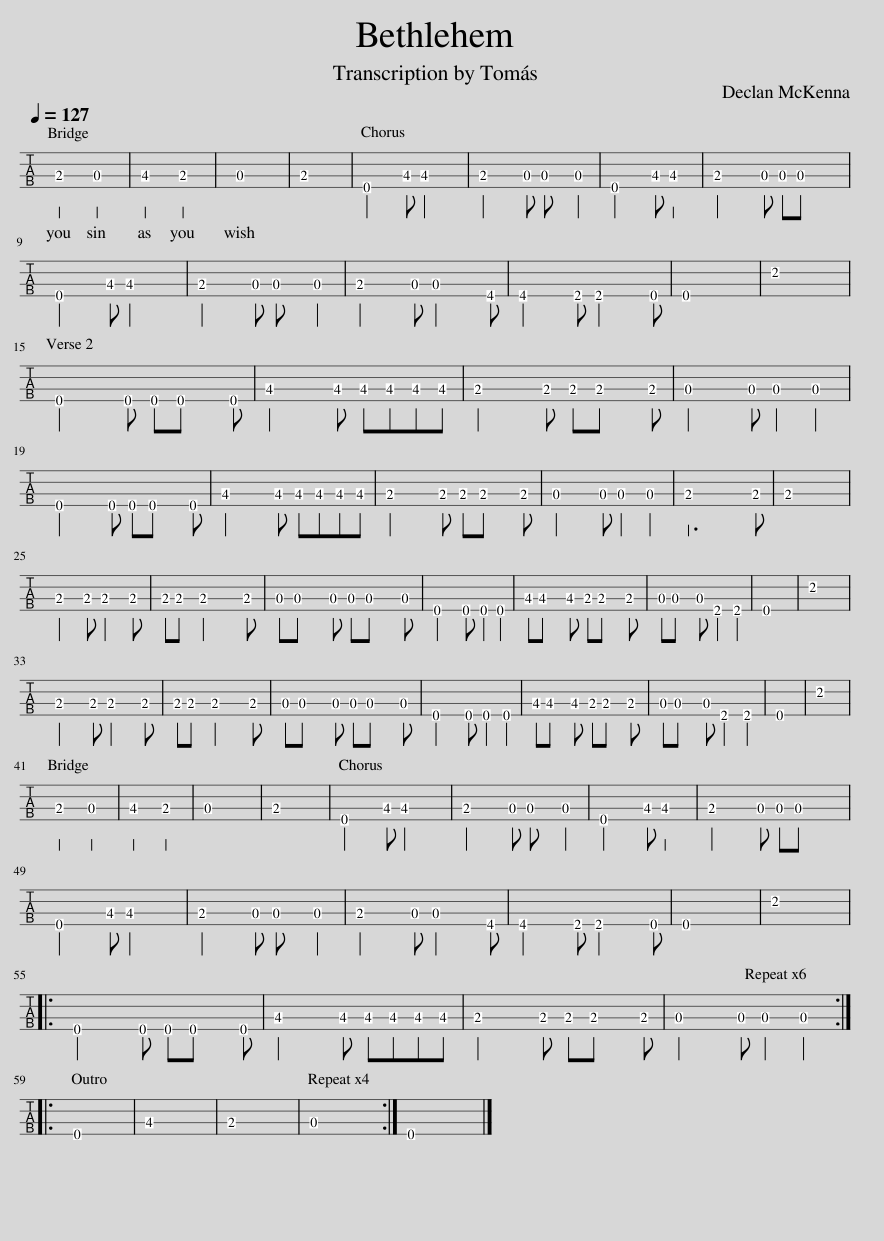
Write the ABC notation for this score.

X:1
L:1/8
Q:1/4=127
M:4/4
I:linebreak $
K:G
V:1 tab transpose=-12 stafflines=4 strings=E2,A2,D3,G3
V:1
 !3!B,,,4 !3!A,,,4 | !3!^C,,4 !3!B,,,4 | !3!A,,,8 | !3!B,,,8 | !4!E,,,2 x !3!^C,, !3!C,,2 x2 | %5
 !3!B,,,2 x !3!A,,, !3!A,,, x !3!A,,,2 | !4!E,,,2 x !3!^C,, !3!C,,4 | !3!B,,,2 x !3!A,,, !3!A,,,!3!A,,, x x |$ !4!E,,,2 x !3!^C,, !3!C,,2 x2 | !3!B,,,2 x !3!A,,, !3!A,,, x !3!A,,,2 | %10
 !3!B,,,2 x !3!A,,, !3!A,,,2 x !4!^G,,, | !4!_A,,,2 x !4!F,,, !4!F,,,2 x !4!E,,, | !4!E,,,8 | !2!E,,8 |$ !4!E,,,2 x !4!E,,, !4!E,,,!4!E,,, x !4!E,,, | %15
 !3!^C,,2 x !3!C,, !3!C,,!3!C,,!3!C,,!3!C,, | !3!B,,,2 x !3!B,,, !3!B,,,!3!B,,, x !3!B,,, | !3!A,,,2 x !3!A,,, !3!A,,,2 !3!A,,,2 |$ !4!E,,,2 x !4!E,,, !4!E,,,!4!E,,, x !4!E,,, | !3!^C,,2 x !3!C,, !3!C,,!3!C,,!3!C,,!3!C,, | %20
 !3!B,,,2 x !3!B,,, !3!B,,,!3!B,,, x !3!B,,, | !3!A,,,2 x !3!A,,, !3!A,,,2 !3!A,,,2 | !3!B,,,6 x !3!B,,, | !3!B,,,8 |$ !3!B,,,2 x !3!B,,, !3!B,,,2 x !3!B,,, | %25
 !3!B,,,!3!B,,, x !3!B,,,2 x x !3!B,,, | !3!A,,,!3!A,,, x !3!A,,, !3!A,,,!3!A,,, x !3!A,,, | !4!E,,,2 x !4!E,,, !4!E,,,2 !4!E,,,2 | !3!^C,,!3!C,, x !3!C,, !3!B,,,!3!B,,, x !3!B,,, | !3!A,,,!3!A,,, x !3!A,,, !4!F,,,2 !4!F,,,2 | %30
 !4!E,,,8 | !2!E,,8 |$ !3!B,,,2 x !3!B,,, !3!B,,,2 x !3!B,,, | !3!B,,,!3!B,,, x !3!B,,,2 x x !3!B,,, | !3!A,,,!3!A,,, x !3!A,,, !3!A,,,!3!A,,, x !3!A,,, | %35
 !4!E,,,2 x !4!E,,, !4!E,,,2 !4!E,,,2 | !3!^C,,!3!C,, x !3!C,, !3!B,,,!3!B,,, x !3!B,,, | !3!A,,,!3!A,,, x !3!A,,, !4!F,,,2 !4!F,,,2 | !4!E,,,8 | !2!E,,8 |$ %40
 !3!B,,,4 !3!A,,,4 | !3!^C,,4 !3!B,,,4 | !3!A,,,8 | !3!B,,,8 | !4!E,,,2 x !3!^C,, !3!C,,2 x2 | %45
 !3!B,,,2 x !3!A,,, !3!A,,, x !3!A,,,2 | !4!E,,,2 x !3!^C,, !3!C,,4 | !3!B,,,2 x !3!A,,, !3!A,,,!3!A,,, x x |$ !4!E,,,2 x !3!^C,, !3!C,,2 x2 | !3!B,,,2 x !3!A,,, !3!A,,, x !3!A,,,2 | %50
 !3!B,,,2 x !3!A,,, !3!A,,,2 x !4!^G,,, | !4!_A,,,2 x !4!F,,, !4!F,,,2 x !4!E,,, | !4!E,,,8 | !2!E,,8 |:$ !4!E,,,2 x !4!E,,, !4!E,,,!4!E,,, x !4!E,,, | %55
 !3!^C,,2 x !3!C,, !3!C,,!3!C,,!3!C,,!3!C,, | !3!B,,,2 x !3!B,,, !3!B,,,!3!B,,, x !3!B,,, | !3!A,,,2 x !3!A,,, !3!A,,,2 !3!A,,,2 ::$ !4!E,,,8 | !3!^C,,8 | %60
 !3!B,,,8 | !3!A,,,8 :| !4!E,,,8 |] %63
